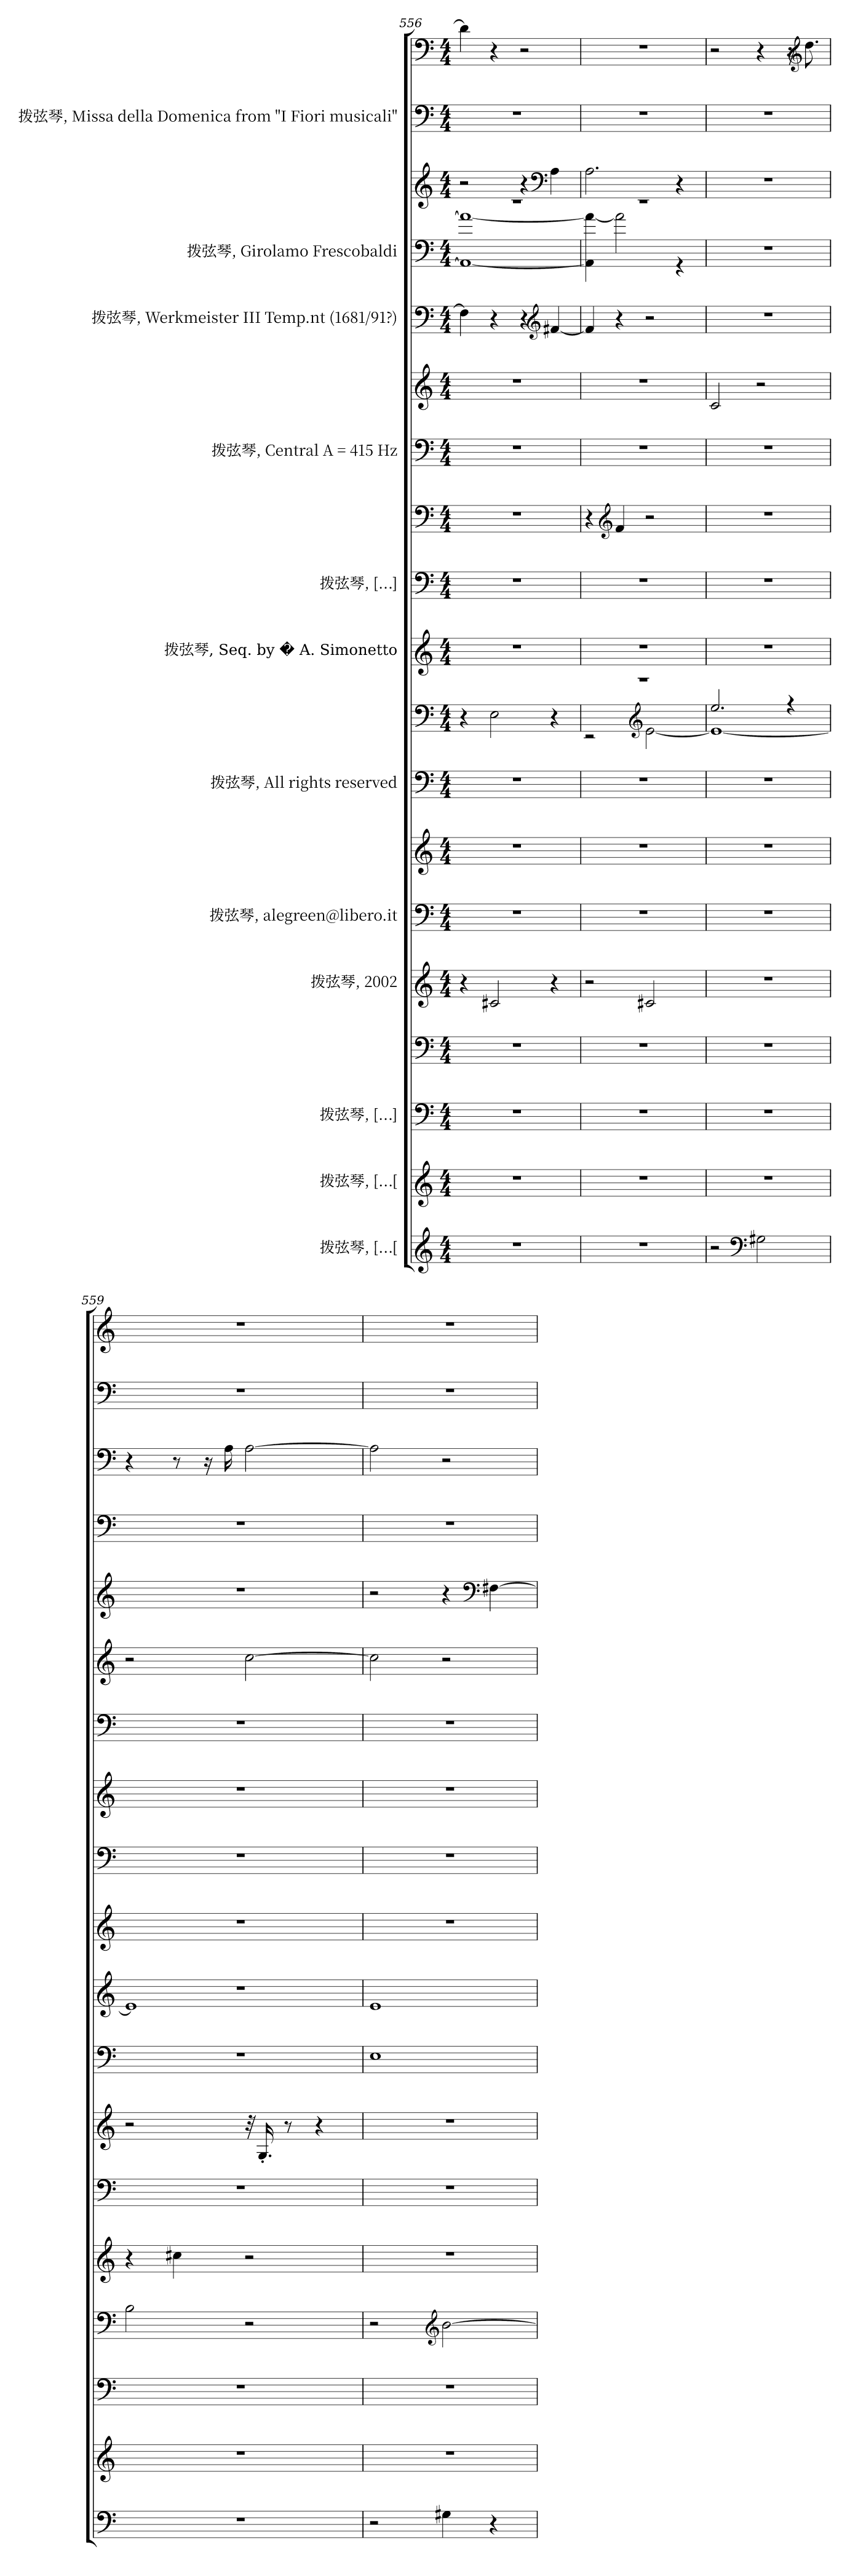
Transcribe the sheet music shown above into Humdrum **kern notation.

**kern	**kern	**kern	**kern	**kern	**kern	**kern	**kern	**kern	**kern	**kern	**kern	**kern	**kern	**kern	**kern	**kern	**kern	**kern
*part12	*part11	*part10	*part10	*part9	*part8	*part8	*part7	*part7	*part6	*part5	*part5	*part4	*part4	*part3	*part2	*part2	*part1	*part1
*staff19	*staff18	*staff17	*staff16	*staff15	*staff14	*staff13	*staff12	*staff11	*staff10	*staff9	*staff8	*staff7	*staff6	*staff5	*staff4	*staff3	*staff2	*staff1
*I"拨弦琴, [...[	*I"拨弦琴, [...[	*I"拨弦琴, [...]	*	*I"拨弦琴, 2002	*I"拨弦琴, alegreen@libero.it	*	*I"拨弦琴, All rights reserved	*	*I"拨弦琴, Seq. by � A. Simonetto	*I"拨弦琴, [...]	*	*I"拨弦琴, Central A = 415 Hz	*	*I"拨弦琴, Werkmeister III Temp.nt (1681/91?)	*I"拨弦琴, Girolamo Frescobaldi	*	*I"拨弦琴, Missa della Domenica from &quot;I Fiori musicali&quot;	*
*clefG2	*clefG2	*clefF4	*clefF4	*clefG2	*clefF4	*clefG2	*clefF4	*clefF4	*clefG2	*clefF4	*clefF4	*clefF4	*clefG2	*clefF4	*clefF4	*clefG2	*clefF4	*clefF4
*k[]	*k[]	*k[]	*k[]	*k[]	*k[]	*k[]	*k[]	*k[]	*k[]	*k[]	*k[]	*k[]	*k[]	*k[]	*k[]	*k[]	*k[]	*k[]
*M4/4	*M4/4	*M4/4	*M4/4	*M4/4	*M4/4	*M4/4	*M4/4	*M4/4	*M4/4	*M4/4	*M4/4	*M4/4	*M4/4	*M4/4	*M4/4	*M4/4	*M4/4	*M4/4
=556	=556	=556	=556	=556	=556	=556	=556	=556	=556	=556	=556	=556	=556	=556	=556	=556	=556	=556
*	*	*	*	*	*	*	*	*	*	*	*	*	*	*	*^	*	*	*
1r	1r	1r	1r	4r	1r	1r	1r	4r	1r	1r	1r	1r	1r	4F#\]	1r	1AA_ 1a_	2r	1r	4d\]
.	.	.	.	2c#X/	.	.	.	2E\	.	.	.	.	.	4r	.	.	.	.	4r
.	.	.	.	.	.	.	.	.	.	.	.	.	.	4r	.	.	4r	.	2r
*	*	*	*	*	*	*	*	*	*	*	*	*	*	*clefG2	*	*	*clefF4	*	*
.	.	.	.	4r	.	.	.	4r	.	.	.	.	.	[4f#X/	.	.	4A\	.	.
=557	=557	=557	=557	=557	=557	=557	=557	=557	=557	=557	=557	=557	=557	=557	=557	=557	=557	=557	=557
*	*	*	*	*	*	*	*	*^	*	*	*	*	*	*	*	*	*	*	*
1r	1r	1r	1r	2r	1r	1r	1r	1r	2r	1r	1r	4r	1r	1r	4f#/]	1r	4AA\] 4a\_	2.A\	1r	1r
*	*	*	*	*	*	*	*	*	*	*	*	*clefG2	*	*	*	*	*	*	*	*
.	.	.	.	.	.	.	.	.	.	.	.	4f/	.	.	4r	.	2a\]	.	.	.
*	*	*	*	*	*	*	*	*clefG2	*	*	*	*	*	*	*	*	*	*	*	*
.	.	.	.	2c#X/	.	.	.	.	[2e\	.	.	2r	.	.	2r	.	.	.	.	.
.	.	.	.	.	.	.	.	.	.	.	.	.	.	.	.	.	4r	4r	.	.
*	*	*	*	*	*	*	*	*	*	*	*	*	*	*	*	*v	*v	*	*	*
=558	=558	=558	=558	=558	=558	=558	=558	=558	=558	=558	=558	=558	=558	=558	=558	=558	=558	=558	=558
2r	1r	1r	1r	1r	1r	1r	1r	2.ee/	1e_	1r	1r	1r	1r	2c/	1r	1r	1r	1r	2r
*clefF4	*	*	*	*	*	*	*	*	*	*	*	*	*	*	*	*	*	*	*
2G#X\	.	.	.	.	.	.	.	.	.	.	.	.	.	2r	.	.	.	.	4r
.	.	.	.	.	.	.	.	4r	.	.	.	.	.	.	.	.	.	.	16r
*	*	*	*	*	*	*	*	*	*	*	*	*	*	*	*	*	*	*	*clefG2
.	.	.	.	.	.	.	.	.	.	.	.	.	.	.	.	.	.	.	8.dd\
!!LO:PB:g=z
=559	=559	=559	=559	=559	=559	=559	=559	=559	=559	=559	=559	=559	=559	=559	=559	=559	=559	=559	=559
1r	1r	1r	2B\	4r	1r	2r	1r	1r	1e]	1r	1r	1r	1r	2r	1r	1r	4r	1r	1r
.	.	.	.	4cc#X\	.	.	.	.	.	.	.	.	.	.	.	.	8r	.	.
.	.	.	.	.	.	.	.	.	.	.	.	.	.	.	.	.	16r	.	.
.	.	.	.	.	.	.	.	.	.	.	.	.	.	.	.	.	16A\	.	.
.	.	.	2r	2r	.	32r	.	.	.	.	.	.	.	[2cc\	.	.	[2A\	.	.
.	.	.	.	.	.	16.G'/	.	.	.	.	.	.	.	.	.	.	.	.	.
.	.	.	.	.	.	8r	.	.	.	.	.	.	.	.	.	.	.	.	.
.	.	.	.	.	.	4r	.	.	.	.	.	.	.	.	.	.	.	.	.
*	*	*	*	*	*	*	*	*v	*v	*	*	*	*	*	*	*	*	*	*
=560	=560	=560	=560	=560	=560	=560	=560	=560	=560	=560	=560	=560	=560	=560	=560	=560	=560	=560
2r	1r	1r	2r	1r	1r	1r	1E	1e	1r	1r	1r	1r	2cc\]	2r	1r	2A\]	1r	1r
*	*	*	*clefG2	*	*	*	*	*	*	*	*	*	*	*	*	*	*	*
4G#X\	.	.	[2b\	.	.	.	.	.	.	.	.	.	2r	4r	.	2r	.	.
*	*	*	*	*	*	*	*	*	*	*	*	*	*	*clefF4	*	*	*	*
4r	.	.	.	.	.	.	.	.	.	.	.	.	.	[4F#X\	.	.	.	.
=	=	=	=	=	=	=	=	=	=	=	=	=	=	=	=	=	=	=
*-	*-	*-	*-	*-	*-	*-	*-	*-	*-	*-	*-	*-	*-	*-	*-	*-	*-	*-
